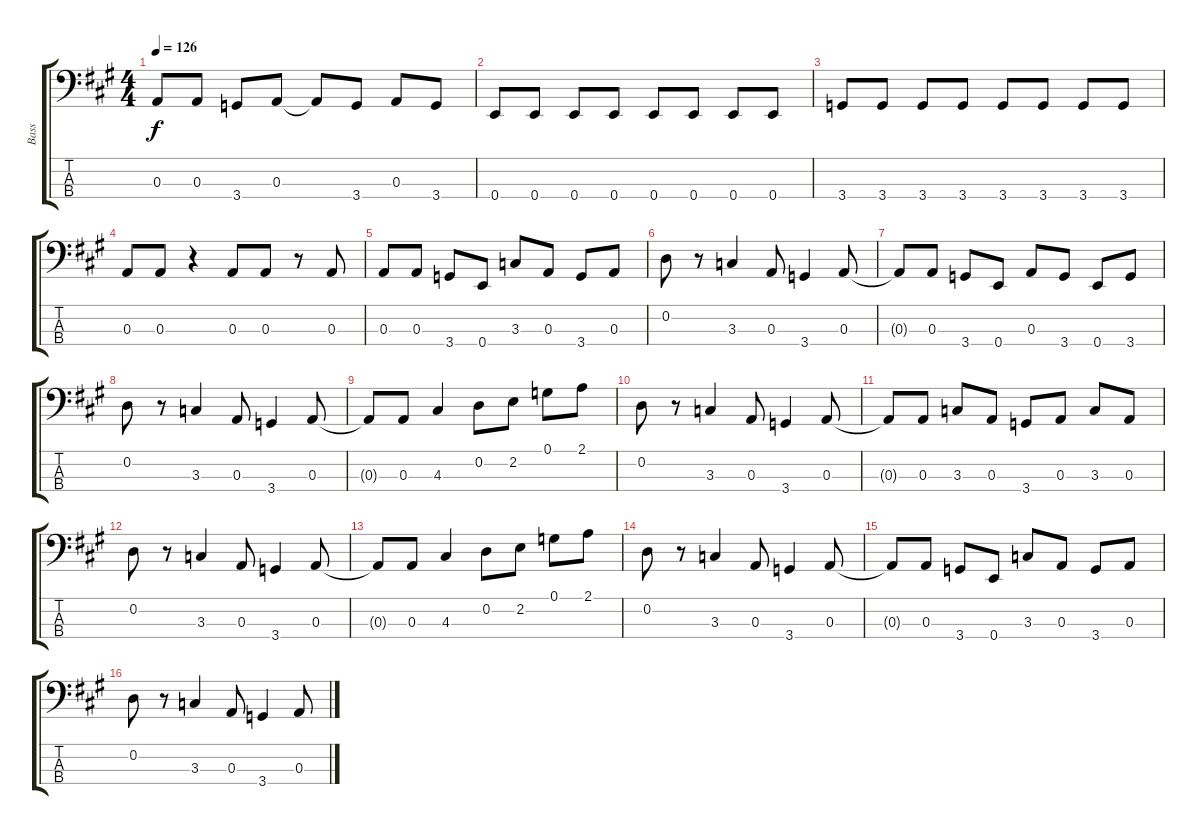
\track ("Bass" "Bass") {instrument electricbasspick}
\staff {score tabs}
\tuning (G2 D2 A1 E1) {hide}
\ts (4 4)
\tempo 126
\clef f4
\ks a
0.3.8{dy f} 0.3.8 3.4.8 0.3.8 0.3{t}.8 3.4.8 0.3.8 3.4.8 |
0.4.8 0.4.8 0.4.8 0.4.8 0.4.8 0.4.8 0.4.8 0.4.8 |
3.4.8 3.4.8 3.4.8 3.4.8 3.4.8 3.4.8 3.4.8 3.4.8 |
0.3.8 0.3.8 r.4 0.3.8 0.3.8 r.8 0.3.8 |
0.3.8 0.3.8 3.4.8 0.4.8 3.3.8 0.3.8 3.4.8 0.3.8 |
0.2.8 r.8 3.3.4 0.3.8 3.4.4 0.3.8 |
0.3{t}.8 0.3.8 3.4.8 0.4.8 0.3.8 3.4.8 0.4.8 3.4.8 |
0.2.8 r.8 3.3.4 0.3.8 3.4.4 0.3.8 |
0.3{t}.8 0.3.8 4.3.4 0.2.8 2.2.8 0.1.8 2.1.8 |
0.2.8 r.8 3.3.4 0.3.8 3.4.4 0.3.8 |
0.3{t}.8 0.3.8 3.3.8 0.3.8 3.4.8 0.3.8 3.3.8 0.3.8 |
0.2.8 r.8 3.3.4 0.3.8 3.4.4 0.3.8 |
0.3{t}.8 0.3.8 4.3.4 0.2.8 2.2.8 0.1.8 2.1.8 |
0.2.8 r.8 3.3.4 0.3.8 3.4.4 0.3.8 |
0.3{t}.8 0.3.8 3.4.8 0.4.8 3.3.8 0.3.8 3.4.8 0.3.8 |
0.2.8 r.8 3.3.4 0.3.8 3.4.4 0.3.8
